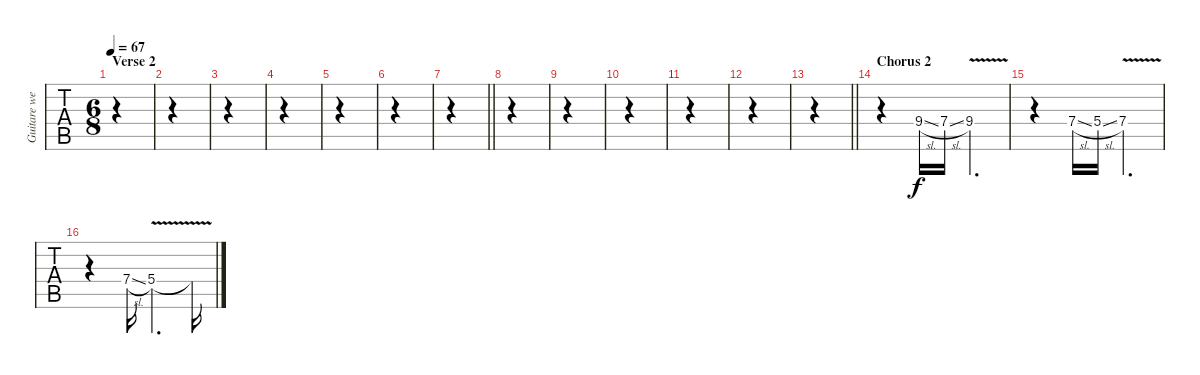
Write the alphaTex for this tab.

\track ("Guitare western 2" "Guitare we") {instrument overdrivenguitar}
\staff {tabs}
\tuning (E4 B3 G3 D3 A2 E2) {hide}
\ts (6 8)
\section ("" "Verse 2")
\tempo 67
\clef g2
\ks c
|
|
|
|
|
|
\barLineRight lightlight
|
|
|
|
|
|
\barLineRight lightlight
|
\section ("" "Chorus 2")
r.4 9.4{sl}.16 7.4{sl}.16 9.4{v}.4{d} |
r.4 7.4{sl}.16 5.4{sl}.16 7.4{v}.4{d} |
r.4 7.4{sl}.16 5.4{v}.4{d} 5.4{t}.16
